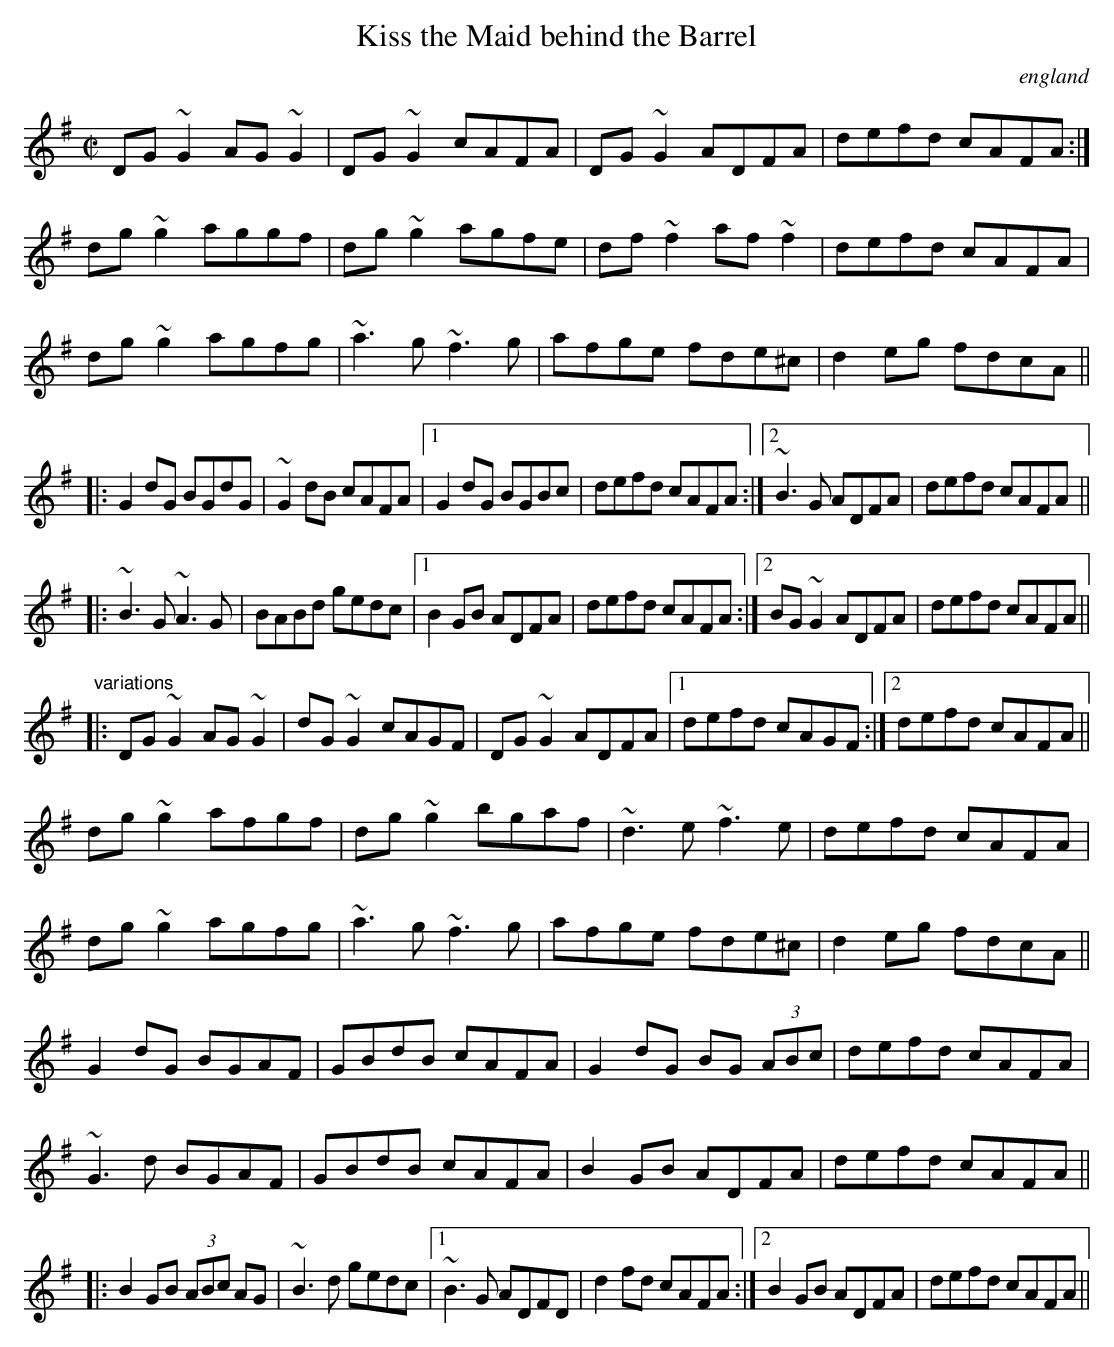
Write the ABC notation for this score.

X:1
T:Kiss the Maid behind the Barrel
O:england
M:C|
K:G
DG~G2 AG~G2|DG~G2 cAFA|DG~G2 ADFA|defd cAFA:|
dg~g2 aggf|dg~g2 agfe|df~f2 af~f2|defd cAFA|
dg~g2 agfg|~a3g ~f3g|afge fde^c|d2eg fdcA||
|:G2dG BGdG|~G2dB cAFA|1 G2dG BGBc|defd cAFA:|2 ~B3G ADFA|defd cAFA||
|:~B3G ~A3G|BABd gedc|1 B2GB ADFA|defd cAFA:|2 BG~G2 ADFA|defd cAFA||
"variations"
|:DG~G2 AG~G2|dG~G2 cAGF|DG~G2 ADFA|1 defd cAGF:|2 defd cAFA||
dg~g2 afgf|dg~g2 bgaf|~d3e ~f3e|defd cAFA|
dg~g2 agfg|~a3g ~f3g|afge fde^c|d2eg fdcA||
G2dG BGAF|GBdB cAFA|G2dG BG (3ABc|defd cAFA|
~G3d BGAF|GBdB cAFA|B2GB ADFA|defd cAFA||
|:B2GB (3ABc AG|~B3d gedc|1 ~B3G ADFD|d2fd cAFA:|2 B2GB ADFA|defd cAFA||
